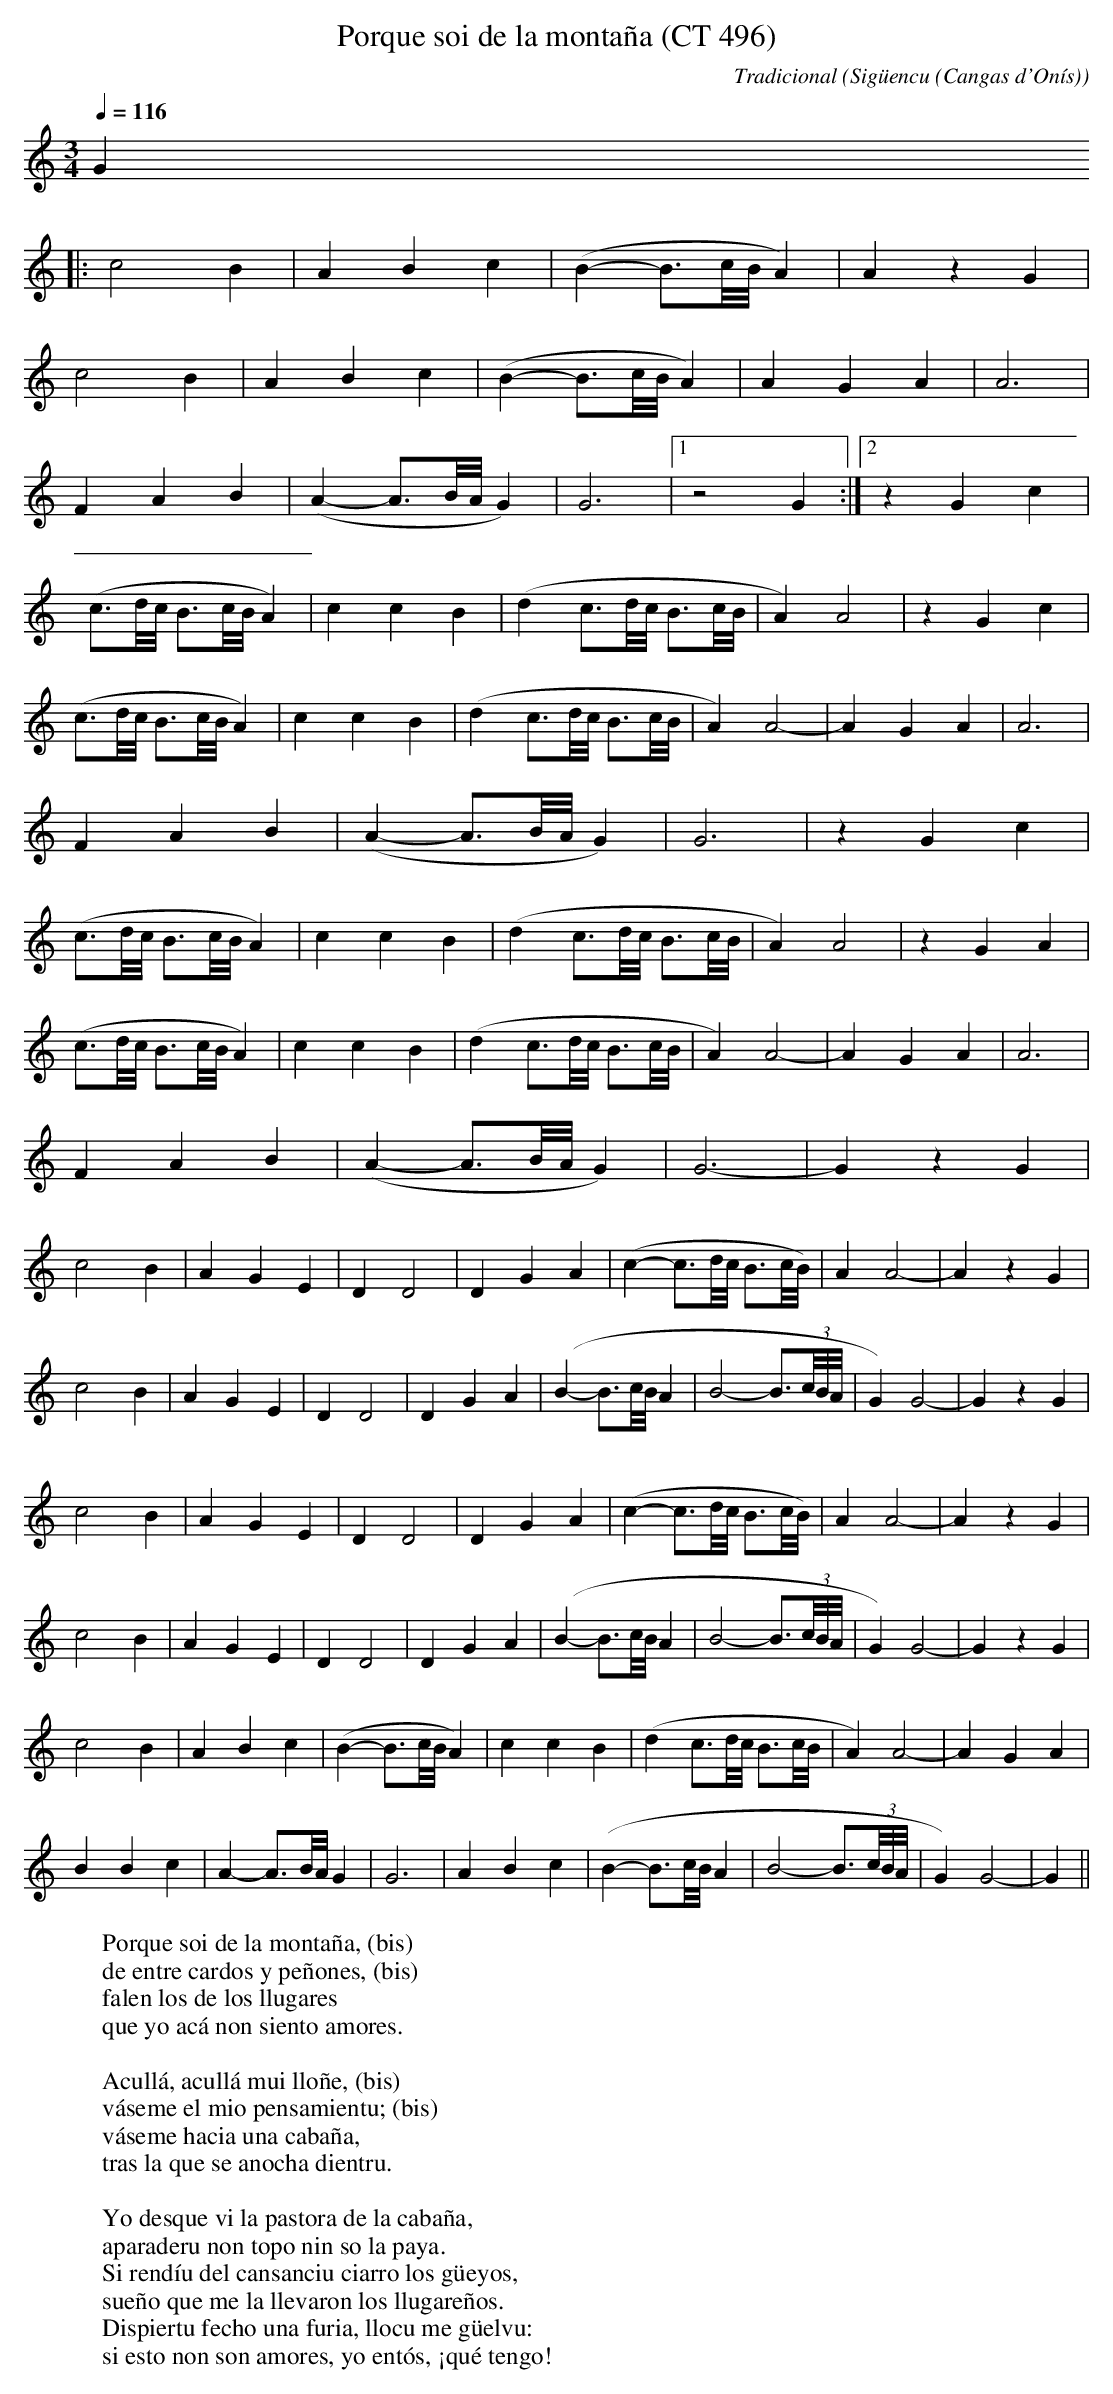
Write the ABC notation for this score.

X:1
T:Porque soi de la montaña (CT 496)
C:Tradicional
O:Sigüencu (Cangas d'Onís)
M:3/4
L:1/8
Q:1/4=116
W:Porque soi de la montaña, (bis)
W:de entre cardos y peñones, (bis)
W:falen los de los llugares
W:que yo acá non siento amores.
W:
W:Acullá, acullá mui lloñe, (bis)
W:váseme el mio pensamientu; (bis)
W:váseme hacia una cabaña,
W:tras la que se anocha dientru.
W:
W:Yo desque vi la pastora de la cabaña,
W:aparaderu non topo nin so la paya.
W:Si rendíu del cansanciu ciarro los güeyos,
W:sueño que me la llevaron los llugareños.
W:Dispiertu fecho una furia, llocu me güelvu:
W:si esto non son amores, yo entós, ¡qué tengo!
K:C
G2
|: c4 B2|A2 B2 c2|(B2-B3/2c/4B/4 A2)|A2 z2 G2|
c4 B2|A2 B2 c2|(B2-B3/2c/4B/4 A2)|A2 G2 A2|A6|
F2 A2 B2|(A2-A3/2B/4A/4 G2)|G6|[1 z4 G2 :|[2 z2 G2 c2|
(c3/2d/4c/4 B3/2c/4B/4 A2)|c2 c2 B2|(d2 c3/2d/4c/4 B3/2c/4B/4|A2) A4|z2 G2 c2|
(c3/2d/4c/4 B3/2c/4B/4 A2)|c2 c2 B2|(d2 c3/2d/4c/4 B3/2c/4B/4|A2) A4-|A2 G2 A2|A6|
F2 A2 B2|(A2-A3/2B/4A/4 G2)|G6|z2 G2 c2|
(c3/2d/4c/4 B3/2c/4B/4 A2)|c2 c2 B2|(d2 c3/2d/4c/4 B3/2c/4B/4|A2) A4|z2 G2 A2|
(c3/2d/4c/4 B3/2c/4B/4 A2)|c2 c2 B2|(d2 c3/2d/4c/4 B3/2c/4B/4|A2) A4-|A2 G2 A2|A6|
F2 A2 B2|(A2-A3/2B/4A/4 G2)|G6-|G2 z2 G2|
c4 B2|A2 G2 E2|D2 D4|D2 G2 A2|(c2-c3/2d/4c/4 B3/2c/4B/4)|A2 A4-|A2 z2 G2|
c4 B2|A2 G2 E2|D2 D4|D2 G2 A2|(B2-B3/2c/4B/4 A2|B4-B3/2(3c/4B/4A/4|G2) G4-|G2 z2 G2|
c4 B2|A2 G2 E2|D2 D4|D2 G2 A2|(c2-c3/2d/4c/4 B3/2c/4B/4)|A2 A4-|A2 z2 G2|
c4 B2|A2 G2 E2|D2 D4|D2 G2 A2|(B2-B3/2c/4B/4 A2|B4-B3/2(3c/4B/4A/4|G2) G4-|G2 z2 G2|
c4 B2|A2 B2 c2|(B2-B3/2c/4B/4 A2)|c2 c2 B2|(d2 c3/2d/4c/4 B3/2c/4B/4|A2) A4-|A2 G2 A2|
B2 B2 c2|A2-A3/2B/4A/4 G2|G6|A2 B2 c2|(B2-B3/2c/4B/4 A2|B4-B3/2(3c/4B/4A/4|G2) G4-|G2 ||
